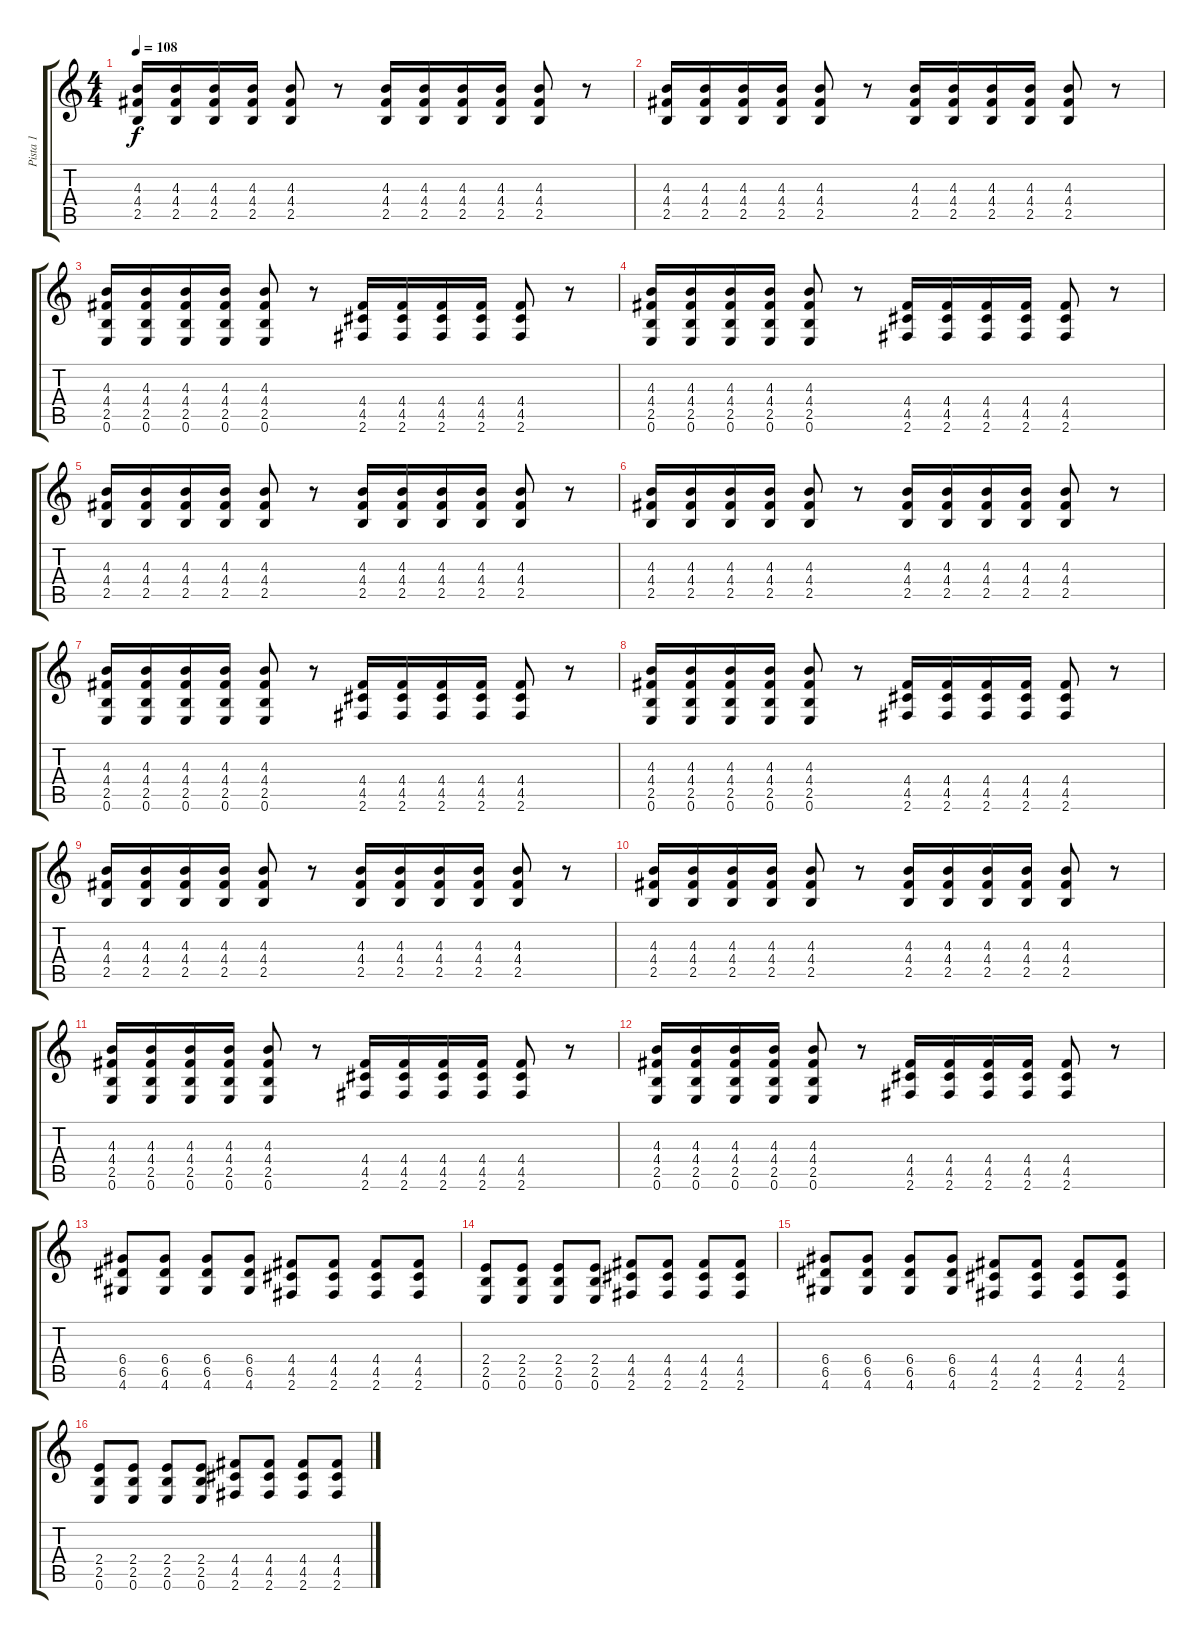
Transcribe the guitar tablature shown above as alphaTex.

\track ("Pista 1" "Pista 1") {instrument distortionguitar}
\staff {score tabs}
\tuning (E4 B3 G3 D3 A2 E2) {hide}
\ts (4 4)
\tempo 108
\tempo 100
\tempo 108
\clef g2
\ks c
(4.3 4.4 2.5).16{dy f instrument distortionguitar} (4.3 4.4 2.5).16 (4.3 4.4 2.5).16 (4.3 4.4 2.5).16 (4.3 4.4 2.5).8 r.8 (4.3 4.4 2.5).16 (4.3 4.4 2.5).16 (4.3 4.4 2.5).16 (4.3 4.4 2.5).16 (4.3 4.4 2.5).8 r.8 |
(4.3 4.4 2.5).16 (4.3 4.4 2.5).16 (4.3 4.4 2.5).16 (4.3 4.4 2.5).16 (4.3 4.4 2.5).8 r.8 (4.3 4.4 2.5).16 (4.3 4.4 2.5).16 (4.3 4.4 2.5).16 (4.3 4.4 2.5).16 (4.3 4.4 2.5).8 r.8 |
(4.3 4.4 2.5 0.6).16 (4.3 4.4 2.5 0.6).16 (4.3 4.4 2.5 0.6).16 (4.3 4.4 2.5 0.6).16 (4.3 4.4 2.5 0.6).8 r.8 (4.4 4.5 2.6).16 (4.4 4.5 2.6).16 (4.4 4.5 2.6).16 (4.4 4.5 2.6).16 (4.4 4.5 2.6).8 r.8 |
(4.3 4.4 2.5 0.6).16 (4.3 4.4 2.5 0.6).16 (4.3 4.4 2.5 0.6).16 (4.3 4.4 2.5 0.6).16 (4.3 4.4 2.5 0.6).8 r.8 (4.4 4.5 2.6).16 (4.4 4.5 2.6).16 (4.4 4.5 2.6).16 (4.4 4.5 2.6).16 (4.4 4.5 2.6).8 r.8 |
(4.3 4.4 2.5).16 (4.3 4.4 2.5).16 (4.3 4.4 2.5).16 (4.3 4.4 2.5).16 (4.3 4.4 2.5).8 r.8 (4.3 4.4 2.5).16 (4.3 4.4 2.5).16 (4.3 4.4 2.5).16 (4.3 4.4 2.5).16 (4.3 4.4 2.5).8 r.8 |
(4.3 4.4 2.5).16 (4.3 4.4 2.5).16 (4.3 4.4 2.5).16 (4.3 4.4 2.5).16 (4.3 4.4 2.5).8 r.8 (4.3 4.4 2.5).16 (4.3 4.4 2.5).16 (4.3 4.4 2.5).16 (4.3 4.4 2.5).16 (4.3 4.4 2.5).8 r.8 |
(4.3 4.4 2.5 0.6).16 (4.3 4.4 2.5 0.6).16 (4.3 4.4 2.5 0.6).16 (4.3 4.4 2.5 0.6).16 (4.3 4.4 2.5 0.6).8 r.8 (4.4 4.5 2.6).16 (4.4 4.5 2.6).16 (4.4 4.5 2.6).16 (4.4 4.5 2.6).16 (4.4 4.5 2.6).8 r.8 |
(4.3 4.4 2.5 0.6).16 (4.3 4.4 2.5 0.6).16 (4.3 4.4 2.5 0.6).16 (4.3 4.4 2.5 0.6).16 (4.3 4.4 2.5 0.6).8 r.8 (4.4 4.5 2.6).16 (4.4 4.5 2.6).16 (4.4 4.5 2.6).16 (4.4 4.5 2.6).16 (4.4 4.5 2.6).8 r.8 |
(4.3 4.4 2.5).16 (4.3 4.4 2.5).16 (4.3 4.4 2.5).16 (4.3 4.4 2.5).16 (4.3 4.4 2.5).8 r.8 (4.3 4.4 2.5).16 (4.3 4.4 2.5).16 (4.3 4.4 2.5).16 (4.3 4.4 2.5).16 (4.3 4.4 2.5).8 r.8 |
(4.3 4.4 2.5).16 (4.3 4.4 2.5).16 (4.3 4.4 2.5).16 (4.3 4.4 2.5).16 (4.3 4.4 2.5).8 r.8 (4.3 4.4 2.5).16 (4.3 4.4 2.5).16 (4.3 4.4 2.5).16 (4.3 4.4 2.5).16 (4.3 4.4 2.5).8 r.8 |
(4.3 4.4 2.5 0.6).16 (4.3 4.4 2.5 0.6).16 (4.3 4.4 2.5 0.6).16 (4.3 4.4 2.5 0.6).16 (4.3 4.4 2.5 0.6).8 r.8 (4.4 4.5 2.6).16 (4.4 4.5 2.6).16 (4.4 4.5 2.6).16 (4.4 4.5 2.6).16 (4.4 4.5 2.6).8 r.8 |
(4.3 4.4 2.5 0.6).16 (4.3 4.4 2.5 0.6).16 (4.3 4.4 2.5 0.6).16 (4.3 4.4 2.5 0.6).16 (4.3 4.4 2.5 0.6).8 r.8 (4.4 4.5 2.6).16 (4.4 4.5 2.6).16 (4.4 4.5 2.6).16 (4.4 4.5 2.6).16 (4.4 4.5 2.6).8 r.8 |
(6.4 6.5 4.6).8 (6.4 6.5 4.6).8 (6.4 6.5 4.6).8 (6.4 6.5 4.6).8 (4.4 4.5 2.6).8 (4.4 4.5 2.6).8 (4.4 4.5 2.6).8 (4.4 4.5 2.6).8 |
(2.4 2.5 0.6).8 (2.4 2.5 0.6).8 (2.4 2.5 0.6).8 (2.4 2.5 0.6).8 (4.4 4.5 2.6).8 (4.4 4.5 2.6).8 (4.4 4.5 2.6).8 (4.4 4.5 2.6).8 |
(6.4 6.5 4.6).8 (6.4 6.5 4.6).8 (6.4 6.5 4.6).8 (6.4 6.5 4.6).8 (4.4 4.5 2.6).8 (4.4 4.5 2.6).8 (4.4 4.5 2.6).8 (4.4 4.5 2.6).8 |
(2.4 2.5 0.6).8 (2.4 2.5 0.6).8 (2.4 2.5 0.6).8 (2.4 2.5 0.6).8 (4.4 4.5 2.6).8 (4.4 4.5 2.6).8 (4.4 4.5 2.6).8 (4.4 4.5 2.6).8
